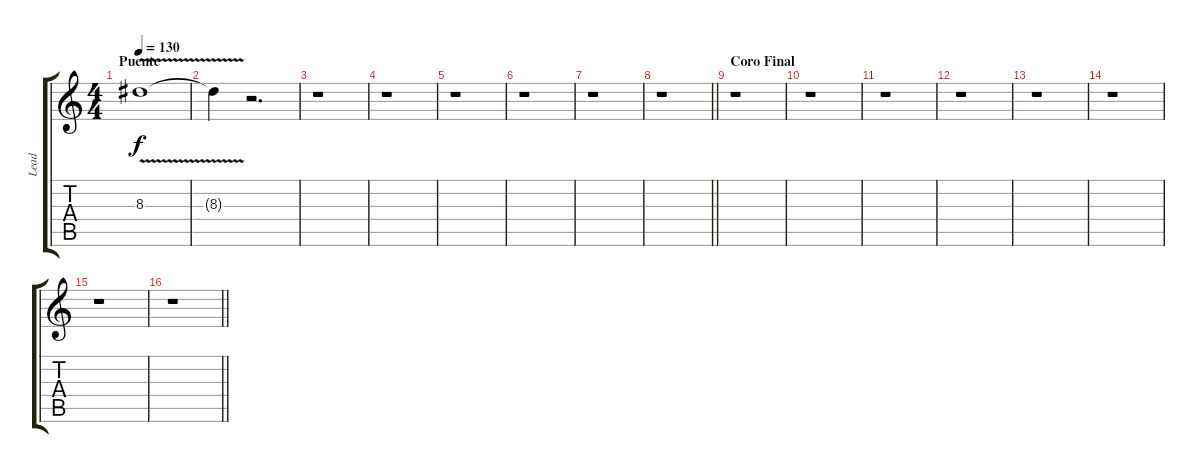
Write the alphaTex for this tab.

\track ("Lead" "Lead") {instrument distortionguitar}
\staff {score tabs}
\tuning (E4 B3 G3 D3 A2 E2) {hide}
\ts (4 4)
\section ("" "Puente")
\tempo 130
\clef g2
\ks c
8.3{v}.1{dy f} |
8.3{t}.4 r.2{d} |
r.1 |
r.1 |
r.1 |
r.1 |
r.1 |
\barLineRight lightlight
r.1 |
\section ("" "Coro Final")
r.1 |
r.1 |
r.1 |
r.1 |
r.1 |
r.1 |
r.1 |
\barLineRight lightlight
r.1
